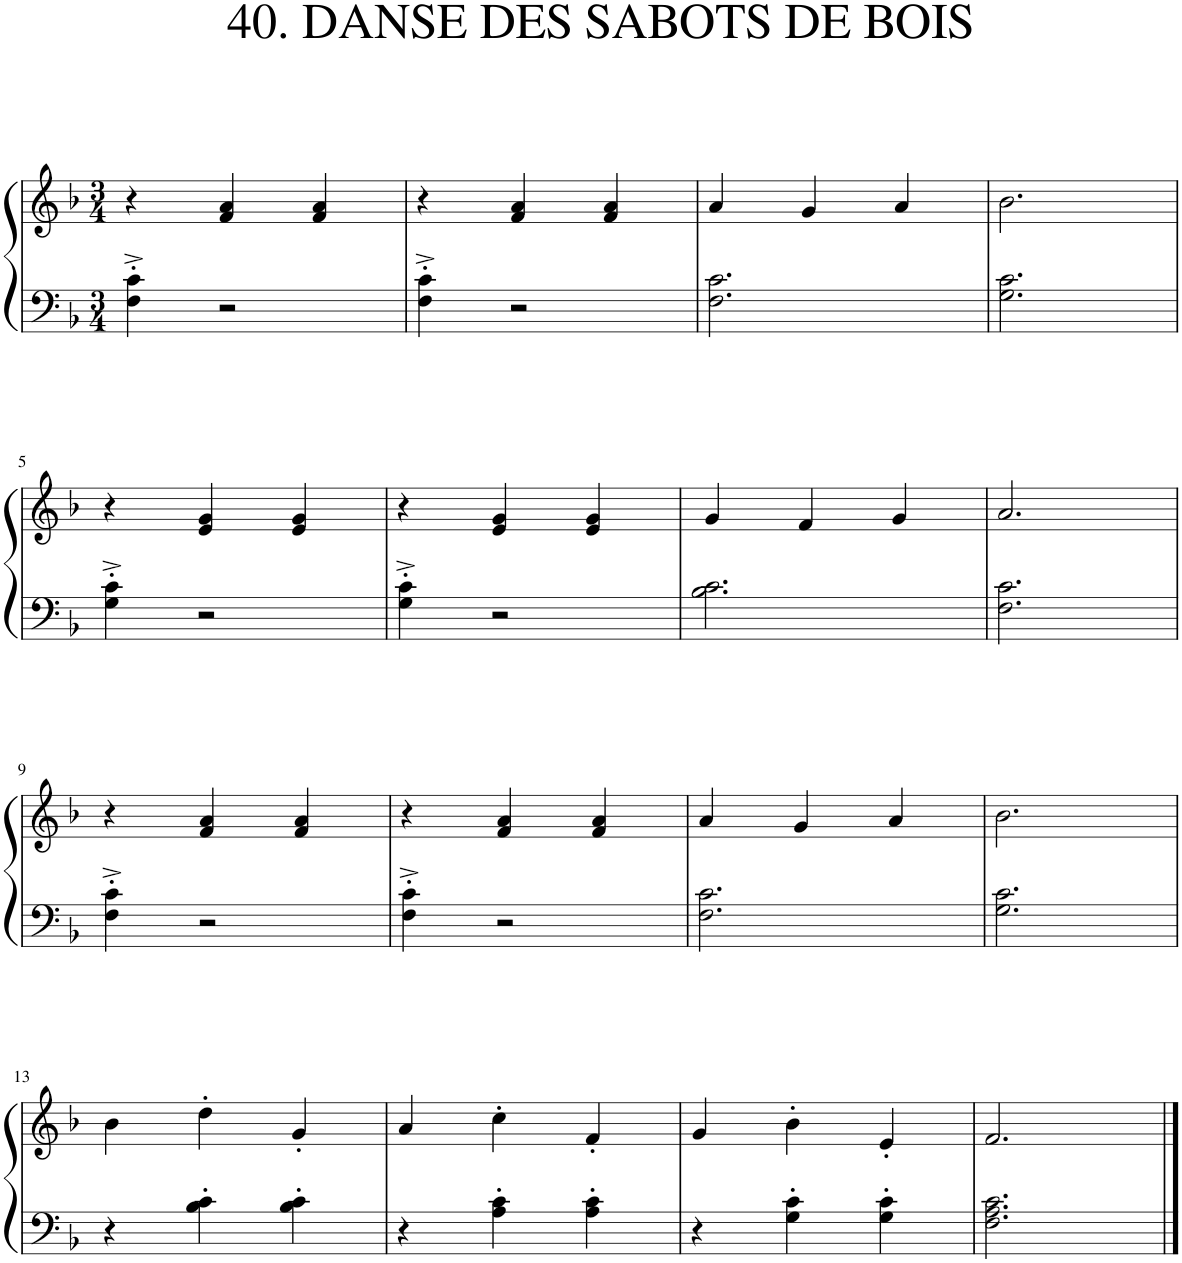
**kern	**kern
*part1	*part1
*staff2	*staff1
*I"Piano	*
*I'Pno.	*
*clefF4	*clefG2
*k[b-]	*k[b-]
*M3/4	*M3/4
=1	=1
4F\'^ 4c\'^	4r
2r	4f/ 4a/
.	4f/ 4a/
=2	=2
4F\'^ 4c\'^	4r
2r	4f/ 4a/
.	4f/ 4a/
=3	=3
2.F\ 2.c\	4a/
.	4g/
.	4a/
=4	=4
2.G\ 2.c\	2.b-\
!!LO:LB:g=z
=5	=5
4G\'^ 4c\'^	4r
2r	4e/ 4g/
.	4e/ 4g/
=6	=6
4G\'^ 4c\'^	4r
2r	4e/ 4g/
.	4e/ 4g/
=7	=7
2.B-\ 2.c\	4g/
.	4f/
.	4g/
=8	=8
2.F\ 2.c\	2.a/
!!LO:LB:g=z
=9	=9
4F\'^ 4c\'^	4r
2r	4f/ 4a/
.	4f/ 4a/
=10	=10
4F\'^ 4c\'^	4r
2r	4f/ 4a/
.	4f/ 4a/
=11	=11
2.F\ 2.c\	4a/
.	4g/
.	4a/
=12	=12
2.G\ 2.c\	2.b-\
!!LO:LB:g=z
=13	=13
4r	4b-\
4B-\' 4c\'	4dd'\
4B-\' 4c\'	4g'/
=14	=14
4r	4a/
4A\' 4c\'	4cc'\
4A\' 4c\'	4f'/
=15	=15
4r	4g/
4G\' 4c\'	4b-'\
4G\' 4c\'	4e'/
=16	=16
2.F\ 2.A\ 2.c\	2.f/
==	==
*-	*-
